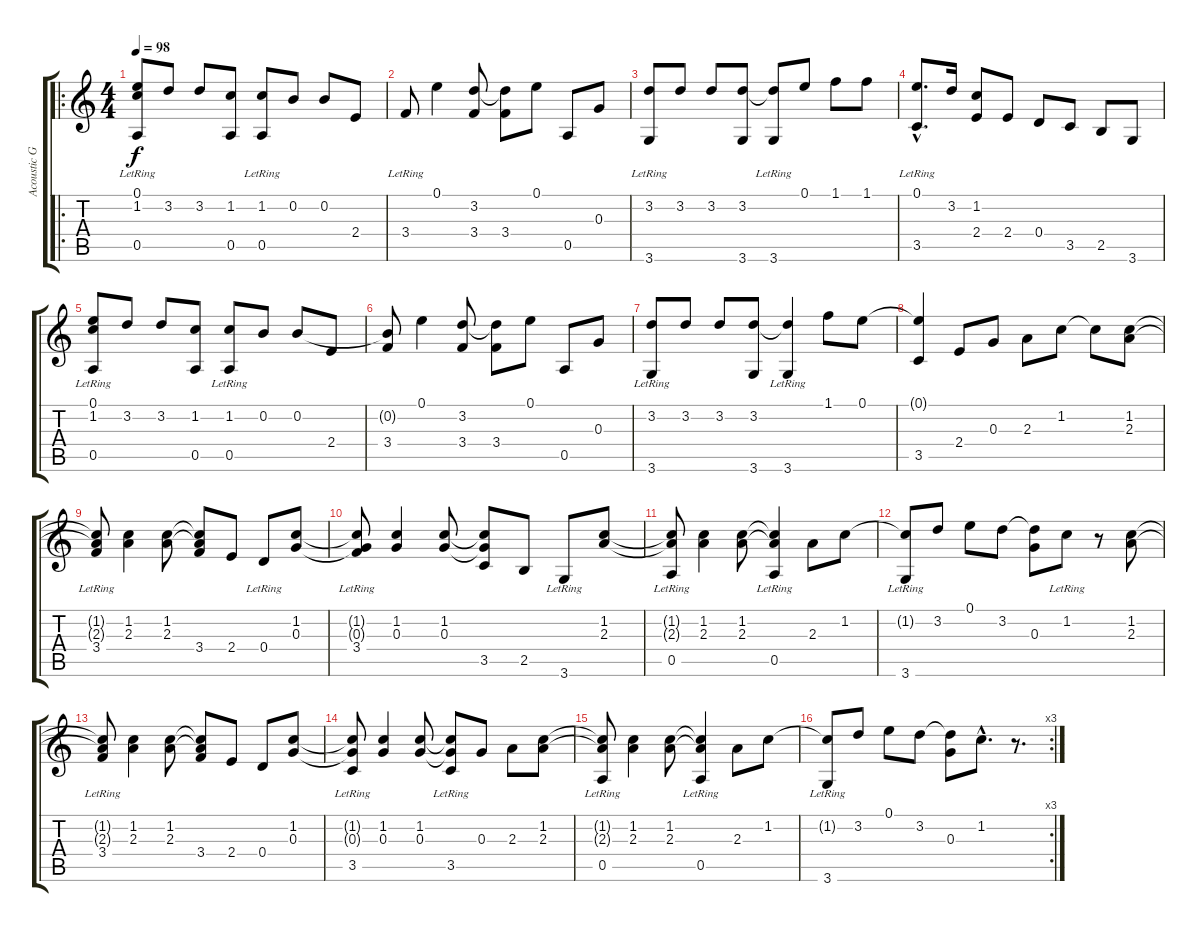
\track ("Acoustic Guitar" "Acoustic G") {instrument acousticguitarnylon}
\staff {score tabs}
\tuning (E4 B3 G3 D3 A2 E2) {hide}
\ro
\ts (4 4)
\tempo 98
\clef g2
\ks c
(0.1 1.2 0.5{lr}).8{dy f} 3.2.8 3.2.8 (1.2 0.5).8 (1.2 0.5{lr}).8 0.2.8 0.2.8 2.4.8 |
3.4{lr}.8 0.1.4 (3.2 3.4).8 (3.2{t} 3.4).8 0.1.8 0.5.8 0.3.8 |
(3.2 3.6{lr}).8 3.2.8 3.2.8 (3.2 3.6).8 (3.2{t} 3.6{lr}).8 0.1.8 1.1.8 1.1.8 |
(0.1{hac} 3.5{hac lr}).8{d} 3.2.16 (1.2 2.4).8 2.4.8 0.4.8 3.5.8 2.5.8 3.6.8 |
(0.1 1.2 0.5{lr}).8 3.2.8 3.2.8 (1.2 0.5).8 (1.2 0.5{lr}).8 0.2.8 0.2.8 2.4.8 |
(0.2{t} 3.4).8 0.1.4 (3.2 3.4).8 (3.2{t} 3.4).8 0.1.8 0.5.8 0.3.8 |
(3.2 3.6{lr}).8 3.2.8 3.2.8 (3.2 3.6).8 (3.2{t} 3.6{lr}).4 1.1.8 0.1.8 |
(0.1{t} 3.5).4 2.4.8 0.3.8 2.3.8 1.2.8 1.2{t}.8 (1.2 2.3).8 |
(1.2{t} 2.3{t} 3.4{lr}).8 (1.2 2.3).4 (1.2 2.3).8 (1.2{t} 2.3{t} 3.4).8 2.4.8 0.4{lr}.8 (1.2 0.3).8 |
(1.2{t} 0.3{t} 3.4{lr}).8 (1.2 0.3).4 (1.2 0.3).8 (1.2{t} 0.3{t} 3.5).8 2.5.8 3.6{lr}.8 (1.2 2.3).8 |
(1.2{t} 2.3{t} 0.5{lr}).8 (1.2 2.3).4 (1.2 2.3).8 (1.2{t} 2.3{t} 0.5{lr}).4 2.3.8 1.2.8 |
(1.2{t} 3.6{lr}).8 3.2.8 0.1.8 3.2.8 (3.2{t} 0.3).8 1.2{lr}.8 r.8 (1.2 2.3).8 |
(1.2{t} 2.3{t} 3.4{lr}).8 (1.2 2.3).4 (1.2 2.3).8 (1.2{t} 2.3{t} 3.4).8 2.4.8 0.4.8 (1.2 0.3).8 |
(1.2{t} 0.3{t} 3.5{lr}).8 (1.2 0.3).4 (1.2 0.3).8 (1.2{t} 0.3{t} 3.5{lr}).8 0.3.8 2.3.8 (1.2 2.3).8 |
(1.2{t} 2.3{t} 0.5{lr}).8 (1.2 2.3).4 (1.2 2.3).8 (1.2{t} 2.3{t} 0.5{lr}).4 2.3.8 1.2.8 |
\rc 3
(1.2{t} 3.6{lr}).8 3.2.8 0.1.8 3.2.8 (3.2{t} 0.3).8 1.2{hac}.8{d} r.8{d}
